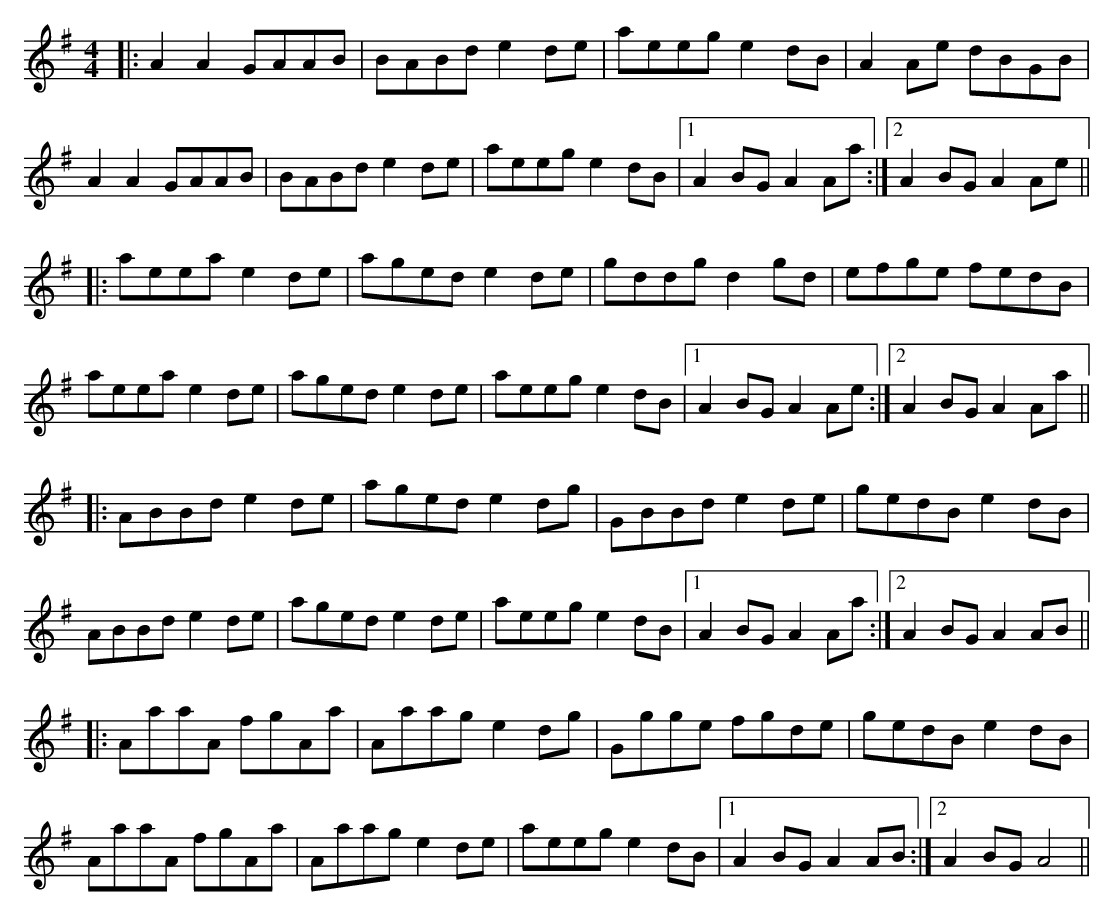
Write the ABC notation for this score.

X:1
M:4/4
K:Ador
|:A2A2 GAAB|BABd e2de|aeeg e2dB|A2Ae dBGB|
A2A2 GAAB|BABd e2de|aeeg e2dB|1 A2BG A2Aa:|2 A2BG A2Ae||
|:aeea e2de|aged e2de|gddg d2gd|efge fedB|
aeea e2de|aged e2de|aeeg e2dB|1 A2BG A2Ae:|2 A2BG A2Aa||
|:ABBd e2de|aged e2dg|GBBd e2de|gedB e2dB|
ABBd e2de|aged e2de|aeeg e2dB|1 A2BG A2Aa:|2 A2BG A2AB||
|:AaaA fgAa|Aaag e2dg|Ggge fgde|gedB e2dB|
AaaA fgAa|Aaag e2de|aeeg e2dB|1 A2BG A2AB:|2 A2BG A4||
